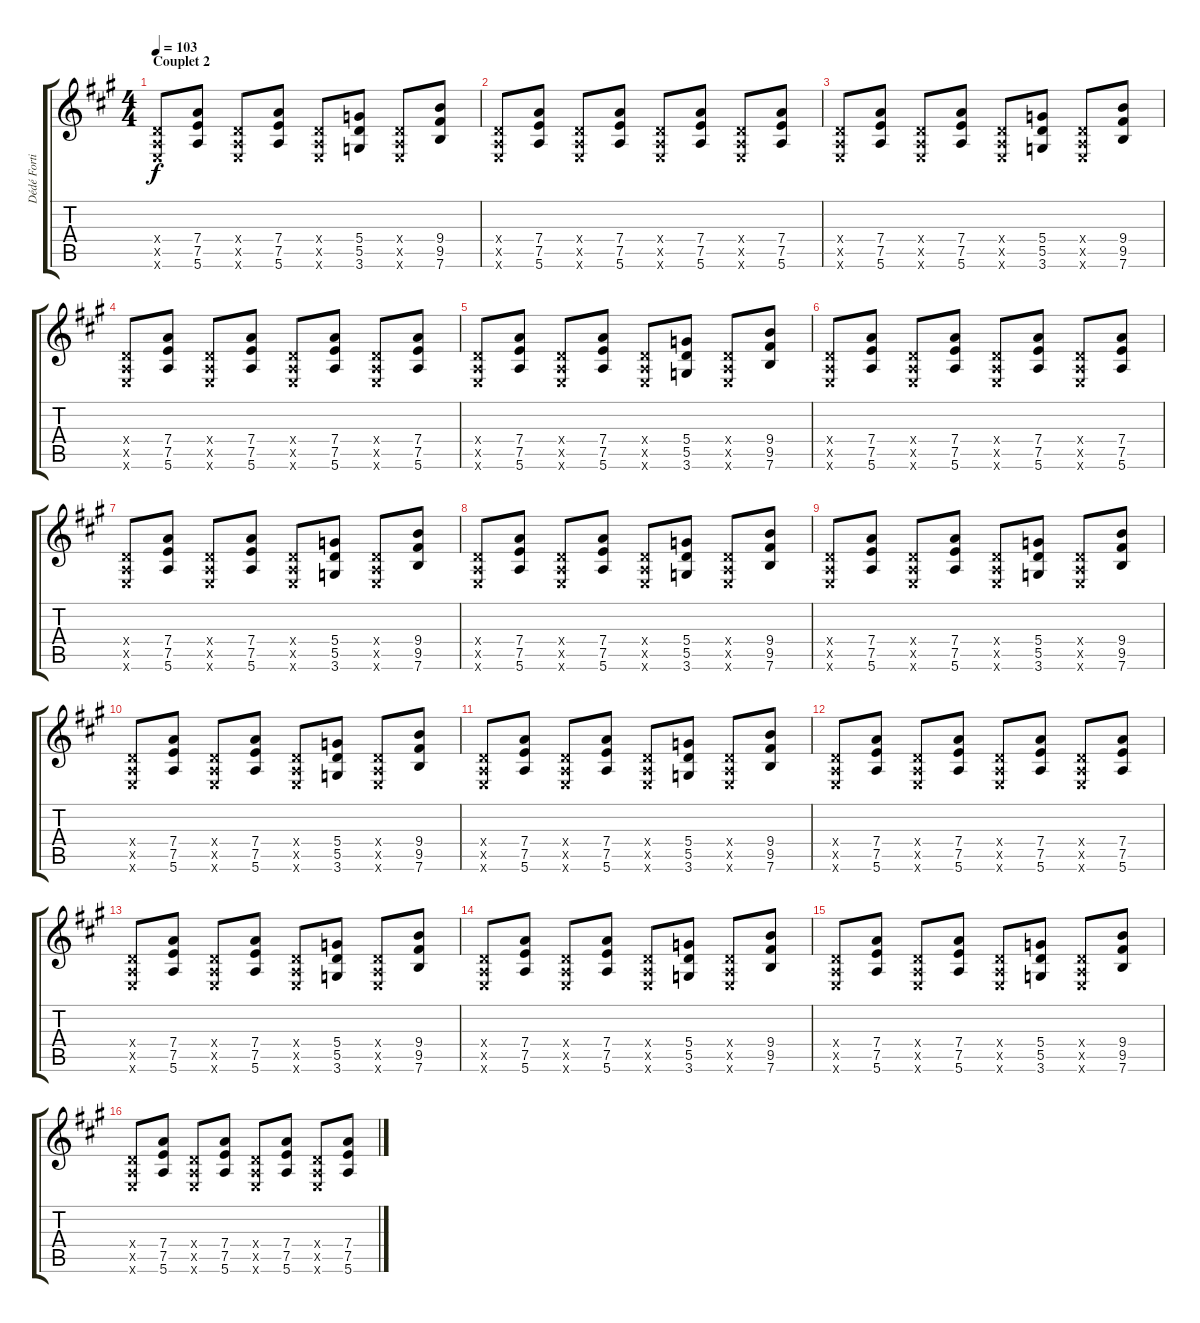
\track ("Dédé Fortin (guitar)" "Dédé Forti") {instrument acousticguitarsteel}
\staff {score tabs}
\tuning (E4 B3 G3 D3 A2 E2) {hide}
\ts (4 4)
\section ("" "Couplet 2")
\tempo 103
\clef g2
\ks a
(0.4{x} 0.5{x} 0.6{x}).8{dy f} (7.4 7.5 5.6).8 (0.4{x} 0.5{x} 0.6{x}).8 (7.4 7.5 5.6).8 (0.4{x} 0.5{x} 0.6{x}).8 (5.4 5.5 3.6).8 (0.4{x} 0.5{x} 0.6{x}).8 (9.4 9.5 7.6).8 |
(0.4{x} 0.5{x} 0.6{x}).8 (7.4 7.5 5.6).8 (0.4{x} 0.5{x} 0.6{x}).8 (7.4 7.5 5.6).8 (0.4{x} 0.5{x} 0.6{x}).8 (7.4 7.5 5.6).8 (0.4{x} 0.5{x} 0.6{x}).8 (7.4 7.5 5.6).8 |
(0.4{x} 0.5{x} 0.6{x}).8 (7.4 7.5 5.6).8 (0.4{x} 0.5{x} 0.6{x}).8 (7.4 7.5 5.6).8 (0.4{x} 0.5{x} 0.6{x}).8 (5.4 5.5 3.6).8 (0.4{x} 0.5{x} 0.6{x}).8 (9.4 9.5 7.6).8 |
(0.4{x} 0.5{x} 0.6{x}).8 (7.4 7.5 5.6).8 (0.4{x} 0.5{x} 0.6{x}).8 (7.4 7.5 5.6).8 (0.4{x} 0.5{x} 0.6{x}).8 (7.4 7.5 5.6).8 (0.4{x} 0.5{x} 0.6{x}).8 (7.4 7.5 5.6).8 |
(0.4{x} 0.5{x} 0.6{x}).8 (7.4 7.5 5.6).8 (0.4{x} 0.5{x} 0.6{x}).8 (7.4 7.5 5.6).8 (0.4{x} 0.5{x} 0.6{x}).8 (5.4 5.5 3.6).8 (0.4{x} 0.5{x} 0.6{x}).8 (9.4 9.5 7.6).8 |
(0.4{x} 0.5{x} 0.6{x}).8 (7.4 7.5 5.6).8 (0.4{x} 0.5{x} 0.6{x}).8 (7.4 7.5 5.6).8 (0.4{x} 0.5{x} 0.6{x}).8 (7.4 7.5 5.6).8 (0.4{x} 0.5{x} 0.6{x}).8 (7.4 7.5 5.6).8 |
(0.4{x} 0.5{x} 0.6{x}).8 (7.4 7.5 5.6).8 (0.4{x} 0.5{x} 0.6{x}).8 (7.4 7.5 5.6).8 (0.4{x} 0.5{x} 0.6{x}).8 (5.4 5.5 3.6).8 (0.4{x} 0.5{x} 0.6{x}).8 (9.4 9.5 7.6).8 |
(0.4{x} 0.5{x} 0.6{x}).8 (7.4 7.5 5.6).8 (0.4{x} 0.5{x} 0.6{x}).8 (7.4 7.5 5.6).8 (0.4{x} 0.5{x} 0.6{x}).8 (5.4 5.5 3.6).8 (0.4{x} 0.5{x} 0.6{x}).8 (9.4 9.5 7.6).8 |
(0.4{x} 0.5{x} 0.6{x}).8 (7.4 7.5 5.6).8 (0.4{x} 0.5{x} 0.6{x}).8 (7.4 7.5 5.6).8 (0.4{x} 0.5{x} 0.6{x}).8 (5.4 5.5 3.6).8 (0.4{x} 0.5{x} 0.6{x}).8 (9.4 9.5 7.6).8 |
(0.4{x} 0.5{x} 0.6{x}).8 (7.4 7.5 5.6).8 (0.4{x} 0.5{x} 0.6{x}).8 (7.4 7.5 5.6).8 (0.4{x} 0.5{x} 0.6{x}).8 (5.4 5.5 3.6).8 (0.4{x} 0.5{x} 0.6{x}).8 (9.4 9.5 7.6).8 |
(0.4{x} 0.5{x} 0.6{x}).8 (7.4 7.5 5.6).8 (0.4{x} 0.5{x} 0.6{x}).8 (7.4 7.5 5.6).8 (0.4{x} 0.5{x} 0.6{x}).8 (5.4 5.5 3.6).8 (0.4{x} 0.5{x} 0.6{x}).8 (9.4 9.5 7.6).8 |
(0.4{x} 0.5{x} 0.6{x}).8 (7.4 7.5 5.6).8 (0.4{x} 0.5{x} 0.6{x}).8 (7.4 7.5 5.6).8 (0.4{x} 0.5{x} 0.6{x}).8 (7.4 7.5 5.6).8 (0.4{x} 0.5{x} 0.6{x}).8 (7.4 7.5 5.6).8 |
(0.4{x} 0.5{x} 0.6{x}).8 (7.4 7.5 5.6).8 (0.4{x} 0.5{x} 0.6{x}).8 (7.4 7.5 5.6).8 (0.4{x} 0.5{x} 0.6{x}).8 (5.4 5.5 3.6).8 (0.4{x} 0.5{x} 0.6{x}).8 (9.4 9.5 7.6).8 |
(0.4{x} 0.5{x} 0.6{x}).8 (7.4 7.5 5.6).8 (0.4{x} 0.5{x} 0.6{x}).8 (7.4 7.5 5.6).8 (0.4{x} 0.5{x} 0.6{x}).8 (5.4 5.5 3.6).8 (0.4{x} 0.5{x} 0.6{x}).8 (9.4 9.5 7.6).8 |
(0.4{x} 0.5{x} 0.6{x}).8 (7.4 7.5 5.6).8 (0.4{x} 0.5{x} 0.6{x}).8 (7.4 7.5 5.6).8 (0.4{x} 0.5{x} 0.6{x}).8 (5.4 5.5 3.6).8 (0.4{x} 0.5{x} 0.6{x}).8 (9.4 9.5 7.6).8 |
(0.4{x} 0.5{x} 0.6{x}).8 (7.4 7.5 5.6).8 (0.4{x} 0.5{x} 0.6{x}).8 (7.4 7.5 5.6).8 (0.4{x} 0.5{x} 0.6{x}).8 (7.4 7.5 5.6).8 (0.4{x} 0.5{x} 0.6{x}).8 (7.4 7.5 5.6).8
